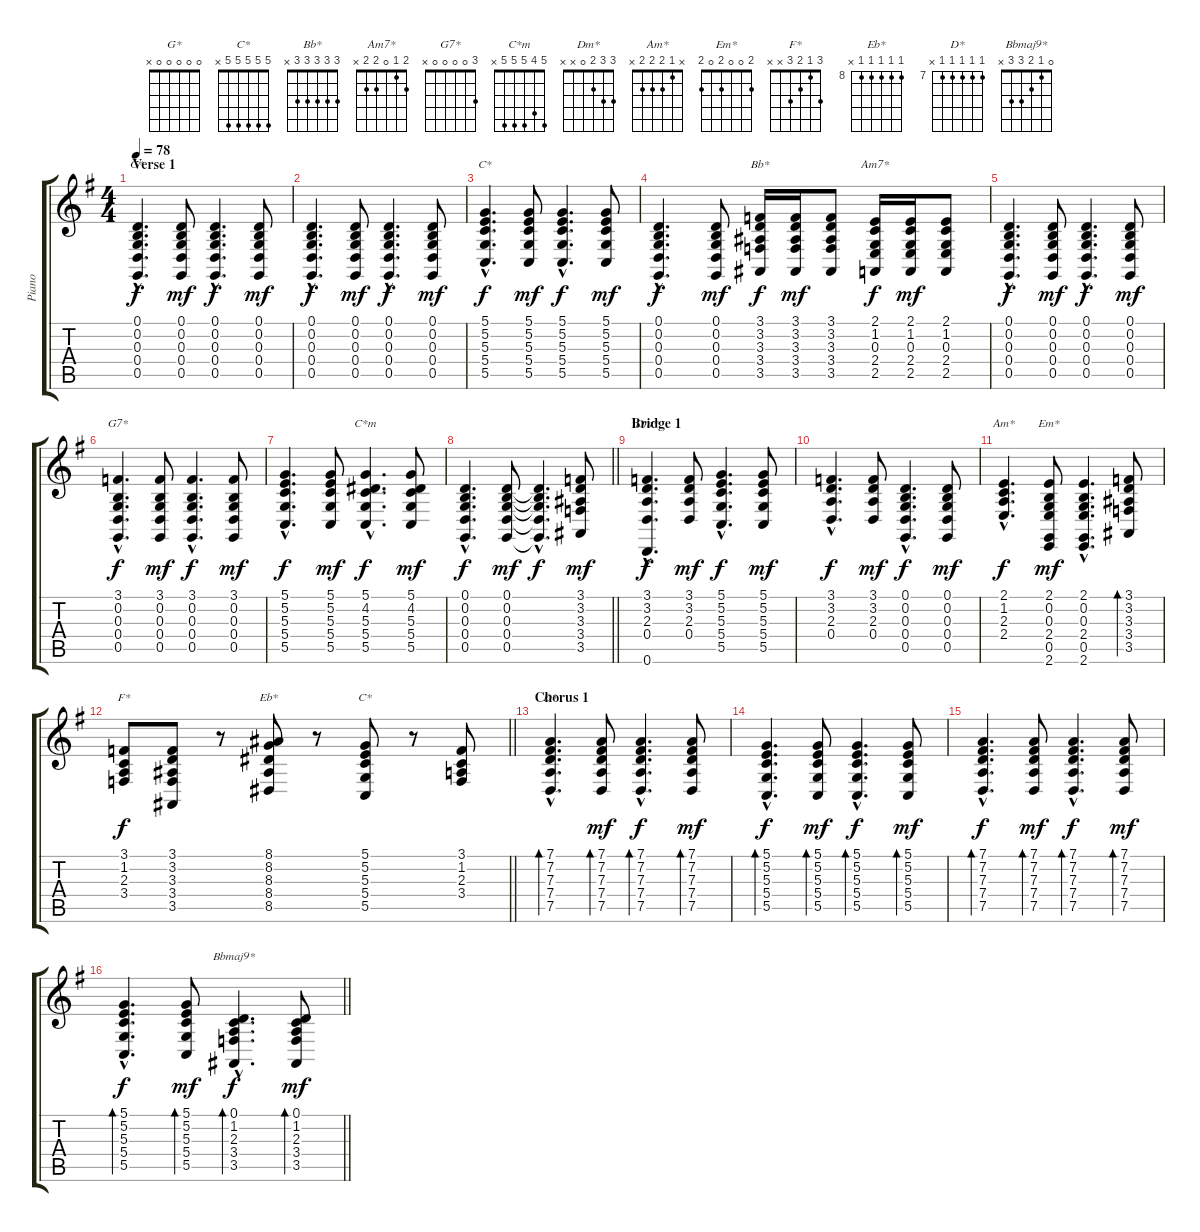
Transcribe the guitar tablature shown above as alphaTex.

\track ("Piano" "Piano") {instrument acousticgrandpiano}
\staff {score tabs}
\tuning (D4 B3 G3 D3 G2 D2) {hide}
\chord ("G*" 0 0 0 0 0 x)
\chord ("C*" 5 5 5 5 5 x) {firstfret 5 barre 0}
\chord ("Bb*" 3 3 3 3 3 x) {barre 0}
\chord ("Am7*" 2 1 0 2 2 x)
\chord ("G7*" 3 0 0 0 0 x)
\chord ("C*m" 5 4 5 5 5 x)
\chord ("Dm*" 3 3 2 0 x x) {barre 0}
\chord ("Am*" x 1 2 2 2 x)
\chord ("Em*" 2 0 0 2 0 2)
\chord ("F*" 3 1 2 3 x x)
\chord ("Eb*" 8 8 8 8 8 x) {firstfret 8 barre 0}
\chord ("C*" 5 5 5 5 5 x) {barre 0}
\chord ("D*" 7 7 7 7 7 x) {firstfret 7 barre 0}
\chord ("Bbmaj9*" 0 1 2 3 3 x)
\ts (4 4)
\section ("" "Verse 1")
\tempo 78
\clef g2
\ks g
(0.1{hac} 0.2{hac} 0.3{hac} 0.4{hac} 0.5{hac}).4{d ch "G*" dy f instrument acousticgrandpiano} (0.1 0.2 0.3 0.4 0.5).8{dy mf} (0.1{hac} 0.2{hac} 0.3{hac} 0.4{hac} 0.5{hac}).4{d dy f} (0.1 0.2 0.3 0.4 0.5).8{dy mf} |
(0.1{hac} 0.2{hac} 0.3{hac} 0.4{hac} 0.5{hac}).4{d dy f} (0.1 0.2 0.3 0.4 0.5).8{dy mf} (0.1{hac} 0.2{hac} 0.3{hac} 0.4{hac} 0.5{hac}).4{d dy f} (0.1 0.2 0.3 0.4 0.5).8{dy mf} |
(5.1{hac} 5.2{hac} 5.3{hac} 5.4{hac} 5.5{hac}).4{d ch "C*" dy f} (5.1 5.2 5.3 5.4 5.5).8{dy mf} (5.1{hac} 5.2{hac} 5.3{hac} 5.4{hac} 5.5{hac}).4{d dy f} (5.1 5.2 5.3 5.4 5.5).8{dy mf} |
(0.1{hac} 0.2{hac} 0.3{hac} 0.4{hac} 0.5{hac}).4{d dy f} (0.1 0.2 0.3 0.4 0.5).8{dy mf} (3.1 3.2 3.3 3.4 3.5).16{ch "Bb*" dy f} (3.1 3.2 3.3 3.4 3.5).16{dy mf} (3.1 3.2 3.3 3.4 3.5).8 (2.1 1.2 0.3 2.4 2.5).16{ch "Am7*" dy f} (2.1 1.2 0.3 2.4 2.5).16{dy mf} (2.1 1.2 0.3 2.4 2.5).8 |
(0.1{hac} 0.2{hac} 0.3{hac} 0.4{hac} 0.5{hac}).4{d dy f} (0.1 0.2 0.3 0.4 0.5).8{dy mf} (0.1{hac} 0.2{hac} 0.3{hac} 0.4{hac} 0.5{hac}).4{d dy f} (0.1 0.2 0.3 0.4 0.5).8{dy mf} |
(3.1{hac} 0.2{hac} 0.3{hac} 0.4{hac} 0.5{hac}).4{d ch "G7*" dy f} (3.1 0.2 0.3 0.4 0.5).8{dy mf} (3.1{hac} 0.2{hac} 0.3{hac} 0.4{hac} 0.5{hac}).4{d dy f} (3.1 0.2 0.3 0.4 0.5).8{dy mf} |
(5.1{hac} 5.2{hac} 5.3{hac} 5.4{hac} 5.5{hac}).4{d dy f} (5.1 5.2 5.3 5.4 5.5).8{dy mf} (5.1{hac} 4.2{hac} 5.3{hac} 5.4{hac} 5.5{hac}).4{d ch "C*m" dy f} (5.1 4.2 5.3 5.4 5.5).8{dy mf} |
\barLineRight lightlight
(0.1{hac} 0.2{hac} 0.3{hac} 0.4{hac} 0.5{hac}).4{d dy f} (0.1 0.2 0.3 0.4 0.5).8{dy mf} (0.1{hac t} 0.2{hac t} 0.3{hac t} 0.4{hac t} 0.5{hac t}).4{d dy f} (3.1 3.2 3.3 3.4 3.5).8{dy mf} |
\section ("" "Bridge 1")
(3.1{hac} 3.2{hac} 2.3{hac} 0.4{hac} 0.6{hac}).4{d ch "Dm*" dy f} (3.1 3.2 2.3 0.4).8{dy mf} (5.1{hac} 5.2{hac} 5.3{hac} 5.4{hac} 5.5{hac}).4{d dy f} (5.1 5.2 5.3 5.4 5.5).8{dy mf} |
(3.1{hac} 3.2{hac} 2.3{hac} 0.4{hac}).4{d dy f} (3.1 3.2 2.3 0.4).8{dy mf} (0.1{hac} 0.2{hac} 0.3{hac} 0.4{hac} 0.5{hac}).4{d dy f} (0.1 0.2 0.3 0.4 0.5).8{dy mf} |
(2.1{hac} 1.2{hac} 2.3{hac} 2.4{hac}).4{d ch "Am*" dy f} (2.1 0.2 0.3 2.4 0.5 2.6).8{ch "Em*" dy mf} (2.1{hac} 0.2{hac} 0.3{hac} 2.4{hac} 0.5{hac} 2.6{hac}).4{d} (3.1 3.2 3.3 3.4 3.5).8{bd 60} |
\barLineRight lightlight
(3.1 1.2 2.3 3.4).8{ch "F*" dy f} (3.1 3.2 3.3 3.4 3.5).8 r.8 (8.1 8.2 8.3 8.4 8.5).8{ch "Eb*"} r.8 (5.1 5.2 5.3 5.4 5.5).8{ch "C*"} r.8 (3.1 1.2 2.3 3.4).8 |
\section ("" "Chorus 1")
(7.1{hac} 7.2{hac} 7.3{hac} 7.4{hac} 7.5{hac}).4{d bd 30 ch "D*"} (7.1 7.2 7.3 7.4 7.5).8{bd 30 dy mf} (7.1{hac} 7.2{hac} 7.3{hac} 7.4{hac} 7.5{hac}).4{d bd 60 dy f} (7.1 7.2 7.3 7.4 7.5).8{bd 30 dy mf} |
(5.1{hac} 5.2{hac} 5.3{hac} 5.4{hac} 5.5{hac}).4{d bd 30 dy f} (5.1 5.2 5.3 5.4 5.5).8{bd 30 dy mf} (5.1{hac} 5.2{hac} 5.3{hac} 5.4{hac} 5.5{hac}).4{d bd 60 dy f} (5.1 5.2 5.3 5.4 5.5).8{bd 30 dy mf} |
(7.1{hac} 7.2{hac} 7.3{hac} 7.4{hac} 7.5{hac}).4{d bd 30 dy f} (7.1 7.2 7.3 7.4 7.5).8{bd 30 dy mf} (7.1{hac} 7.2{hac} 7.3{hac} 7.4{hac} 7.5{hac}).4{d bd 60 dy f} (7.1 7.2 7.3 7.4 7.5).8{bd 30 dy mf} |
\barLineRight lightlight
(5.1{hac} 5.2{hac} 5.3{hac} 5.4{hac} 5.5{hac}).4{d bd 30 dy f} (5.1 5.2 5.3 5.4 5.5).8{bd 30 dy mf} (0.1{hac} 1.2{hac} 2.3{hac} 3.4{hac} 3.5{hac}).4{d bd 60 ch "Bbmaj9*" dy f} (0.1 1.2 2.3 3.4 3.5).8{bd 30 dy mf}
